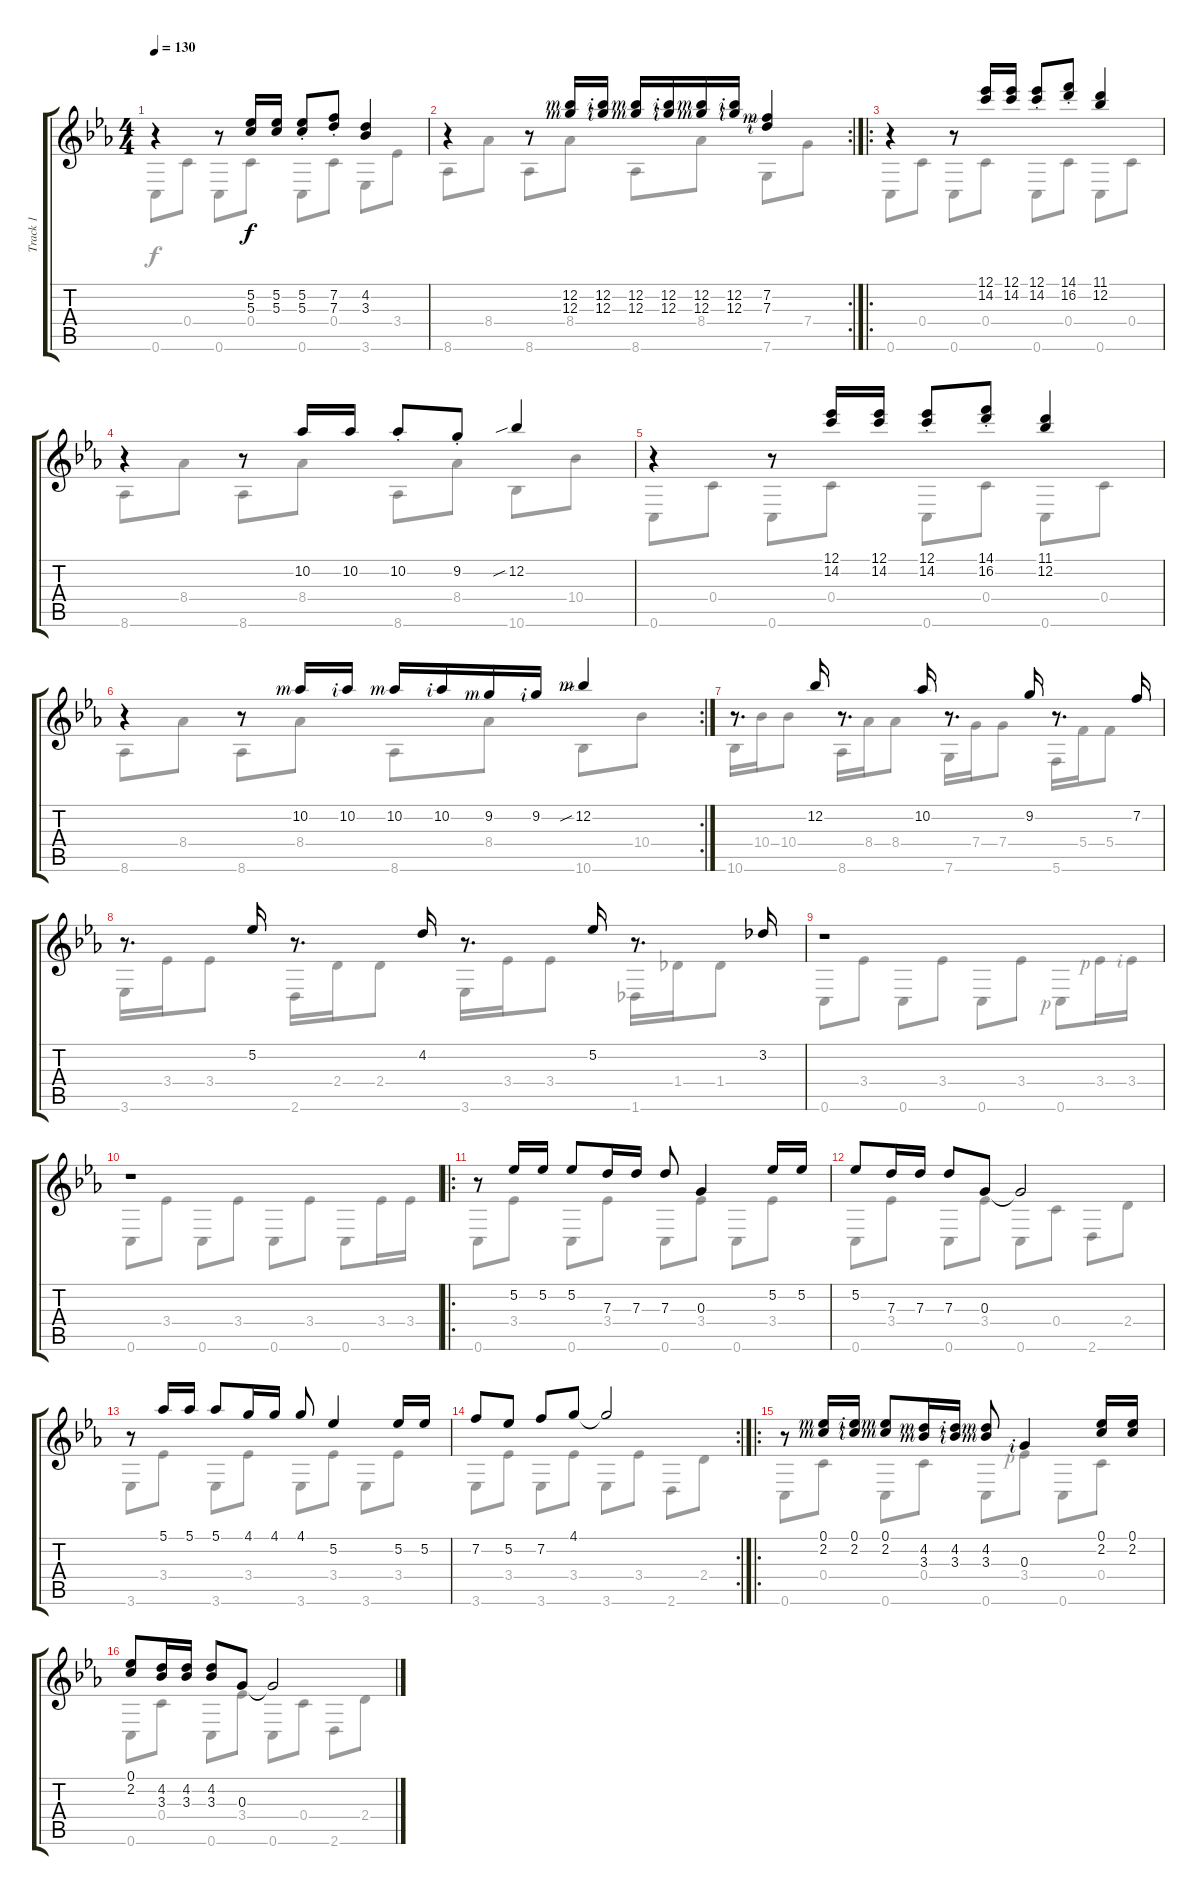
\track ("Track 1" "Track 1") {instrument acousticguitarsteel}
\staff {score tabs}
\tuning (Eb4 Bb3 G3 C3 G2 C2) {hide}
\voice
\ts (4 4)
\tempo 130
\clef g2
\ks cminor
r.4{dy f} r.8 (5.2 5.3).16 (5.2 5.3).16 (5.2{st} 5.3).8 (7.2{st} 7.3).8 (4.2 3.3).4 |
\rc 2
r.4 r.8 (12.2{rf 3} 12.3{rf 3}).16 (12.2{rf 2} 12.3{rf 2}).16 (12.2{rf 3} 12.3{rf 3}).16 (12.2{rf 2} 12.3{rf 2}).16 (12.2{rf 3} 12.3{rf 3}).16 (12.2{rf 2} 12.3{rf 2}).16 (7.2{rf 3} 7.3{rf 2}).4 |
\ro
r.4 r.8 (12.1 14.2).16 (12.1 14.2).16 (12.1{st} 14.2).8 (14.1{st} 16.2).8 (11.1 12.2).4 |
r.4 r.8 10.2.16 10.2.16 10.2{st}.8 9.2{st}.8 12.2{sib}.4 |
r.4 r.8 (12.1 14.2).16 (12.1 14.2).16 (12.1{st} 14.2).8 (14.1{st} 16.2).8 (11.1 12.2).4 |
\rc 2
r.4 r.8 10.2{rf 3}.16 10.2{rf 2}.16 10.2{rf 3}.16 10.2{rf 2}.16 9.2{rf 3}.16 9.2{rf 2}.16 12.2{sib rf 3}.4 |
r.8{d} 12.2.16 r.8{d} 10.2.16 r.8{d} 9.2.16 r.8{d} 7.2.16 |
r.8{d} 5.2.16 r.8{d} 4.2.16 r.8{d} 5.2.16 r.8{d} 3.2.16 |
r.1 |
r.1 |
\ro
r.8 5.2.16 5.2.16 5.2.8 7.3.16 7.3.16 7.3.8 0.3.4 5.2.16 5.2.16 |
5.2.8 7.3.16 7.3.16 7.3.8 0.3.8 0.3{t}.2 |
r.8 5.1.16 5.1.16 5.1.8 4.1.16 4.1.16 4.1.8 5.2.4 5.2.16 5.2.16 |
\rc 2
7.2.8 5.2.8 7.2.8 4.1.8 4.1{t}.2 |
\ro
r.8 (0.1{rf 3} 2.2{rf 3}).16 (0.1{rf 2} 2.2{rf 2}).16 (0.1{rf 3} 2.2{rf 3}).8 (4.2{rf 3} 3.3{rf 3}).16 (4.2{rf 2} 3.3{rf 2}).16 (4.2{rf 3} 3.3{rf 3}).8 0.3{rf 2}.4 (0.1 2.2).16 (0.1 2.2).16 |
(0.1 2.2).8 (4.2 3.3).16 (4.2 3.3).16 (4.2 3.3).8 0.3.8 0.3{t}.2
\voice
\clef g2
\ottava regular
\simile none
\ks cminor
0.6.8{dy f} 0.4.8 0.6.8 0.4.8 0.6.8 0.4.8 3.6.8 3.4.8 |
8.6.8 8.4.8 8.6.8 8.4.8 8.6.8 8.4.8 7.6.8 7.4.8 |
0.6.8 0.4.8 0.6.8 0.4.8 0.6.8 0.4.8 0.6.8 0.4.8 |
8.6.8 8.4.8 8.6.8 8.4.8 8.6.8 8.4.8 10.6.8 10.4.8 |
0.6.8 0.4.8 0.6.8 0.4.8 0.6.8 0.4.8 0.6.8 0.4.8 |
8.6.8 8.4.8 8.6.8 8.4.8 8.6.8 8.4.8 10.6.8 10.4.8 |
10.6.16 10.4.16 10.4.8 8.6.16 8.4.16 8.4.8 7.6.16 7.4.16 7.4.8 5.6.16 5.4.16 5.4.8 |
3.6.16 3.4.16 3.4.8 2.6.16 2.4.16 2.4.8 3.6.16 3.4.16 3.4.8 1.6.16 1.4.16 1.4.8 |
0.6.8 3.4.8 0.6.8 3.4.8 0.6.8 3.4.8 0.6{rf 1}.8 3.4{rf 1}.16 3.4{rf 2}.16 |
0.6.8 3.4.8 0.6.8 3.4.8 0.6.8 3.4.8 0.6.8 3.4.16 3.4.16 |
0.6.8 3.4.8 0.6.8 3.4.8 0.6.8 3.4.8 0.6.8 3.4.8 |
0.6.8 3.4.8 0.6.8 3.4.8 0.6.8 0.4.8 2.6.8 2.4.8 |
3.6.8 3.4.8 3.6.8 3.4.8 3.6.8 3.4.8 3.6.8 3.4.8 |
3.6.8 3.4.8 3.6.8 3.4.8 3.6.8 3.4.8 2.6.8 2.4.8 |
0.6.8 0.4.8 0.6.8 0.4.8 0.6.8 3.4{rf 1}.8 0.6.8 0.4.8 |
0.6.8 0.4.8 0.6.8 3.4.8 0.6.8 0.4.8 2.6.8 2.4.8
